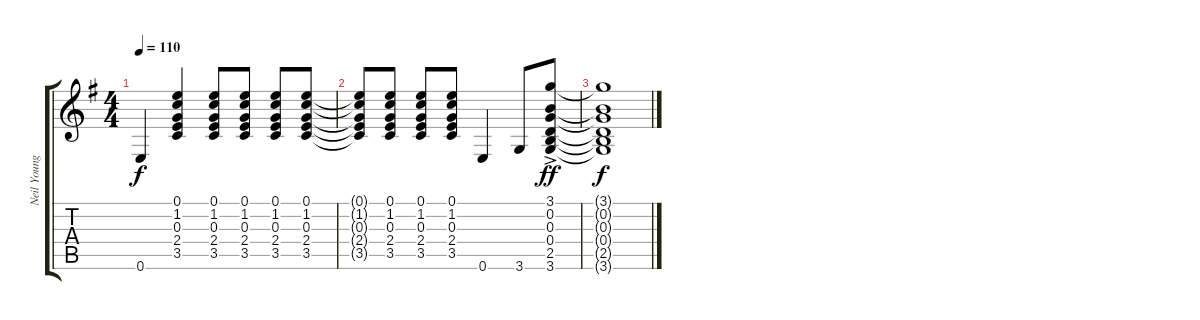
\track ("Neil Young - Guitar 2" "Neil Young") {instrument acousticguitarsteel}
\staff {score tabs}
\tuning (E4 B3 G3 D3 A2 E2) {hide}
\ts (4 4)
\tempo 110
\clef g2
\ks g
0.6{t}.4{dy f} (0.1 1.2 0.3 2.4 3.5).4 (0.1 1.2 0.3 2.4 3.5).8 (0.1 1.2 0.3 2.4 3.5).8 (0.1 1.2 0.3 2.4 3.5).8 (0.1 1.2 0.3 2.4 3.5).8 |
(0.1{t} 1.2{t} 0.3{t} 2.4{t} 3.5{t}).8 (0.1 1.2 0.3 2.4 3.5).8 (0.1 1.2 0.3 2.4 3.5).8 (0.1 1.2 0.3 2.4 3.5).8 0.6.4 3.6.8 (3.1{ac} 0.2{ac} 0.3{ac} 0.4{ac} 2.5{ac} 3.6{ac}).8{dy ff} |
(3.1{t} 0.2{t} 0.3{t} 0.4{t} 2.5{t} 3.6{t}).1{dy f}
